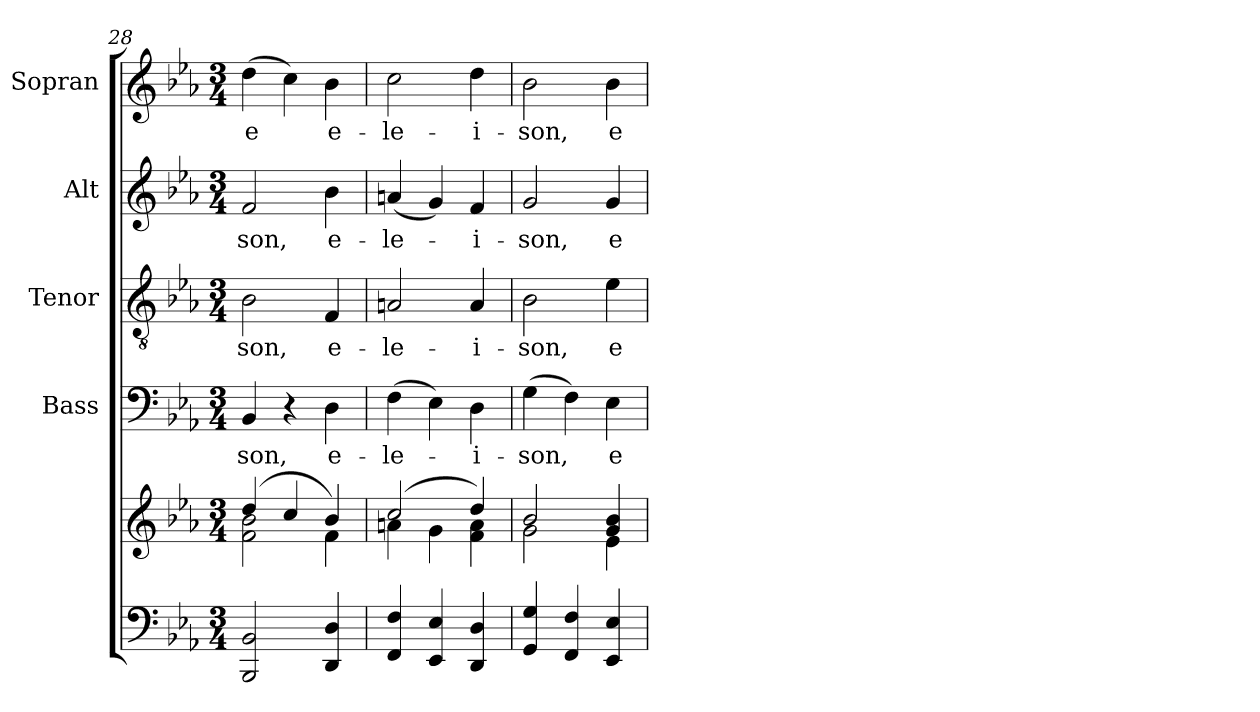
**kern	**kern	**kern	**text	**kern	**text	**kern	**text	**kern	**text
*part5	*part5	*part4	*part4	*part3	*part3	*part2	*part2	*part1	*part1
*staff6	*staff5	*staff4	*staff4	*staff3	*staff3	*staff2	*staff2	*staff1	*staff1
*	*	*I"Bass	*	*I"Tenor	*	*I"Alt	*	*I"Sopran	*
*	*	*I'B.	*	*I'T.	*	*I'A.	*	*I'S.	*
*clefF4	*clefG2	*clefF4	*	*clefGv2	*	*clefG2	*	*clefG2	*
*k[b-e-a-]	*k[b-e-a-]	*k[b-e-a-]	*	*k[b-e-a-]	*	*k[b-e-a-]	*	*k[b-e-a-]	*
*E-:	*E-:	*E-:	*	*E-:	*	*E-:	*	*E-:	*
*M3/4	*M3/4	*M3/4	*	*M3/4	*	*M3/4	*	*M3/4	*
=28	=28	=28	=28	=28	=28	=28	=28	=28	=28
*	*^	*	*	*	*	*	*	*	*
!	!	!	!	!LO:LY:b	!	!LO:LY:b	!	!LO:LY:b	!	!LO:LY:b
2BBB-/ 2BB-/	(4dd/	2f\ 2b-\	4BB-/	-son,	2B-\	-son,	2f/	-son,	(>4dd\	-e
.	4cc/	.	4r	.	.	.	.	.	4cc\)	.
!	!	!	!	!LO:LY:b	!	!LO:LY:b	!	!LO:LY:b	!	!LO:LY:b
4DD/ 4D/	4b-/)	4f\	4D\	e-	4F/	e-	4b-\	e-	4b-\	e-
=29	=29	=29	=29	=29	=29	=29	=29	=29	=29	=29
!	!	!	!	!LO:LY:b	!	!LO:LY:b	!	!LO:LY:b	!	!LO:LY:b
4FF/ 4F/	(2cc/	4an\	(>4F\	-le-	2An/	-le-	(<4an/	-le-	2cc\	-le-
4EE-/ 4E-/	.	4g\	4E-\)	.	.	.	4g/)	.	.	.
!	!	!	!	!LO:LY:b	!	!LO:LY:b	!	!LO:LY:b	!	!LO:LY:b
4DD/ 4D/	4dd/)	4f\ 4a\	4D\	-i-	4A/	-i-	4f/	-i-	4dd\	-i-
=30	=30	=30	=30	=30	=30	=30	=30	=30	=30	=30
!	!	!	!	!LO:LY:b	!	!LO:LY:b	!	!LO:LY:b	!	!LO:LY:b
4GG/ 4G/	2b-/	2g\	(>4G\	-son,	2B-\	-son,	2g/	-son,	2b-\	-son,
4FF/ 4F/	.	.	4F\)	.	.	.	.	.	.	.
!	!	!	!	!LO:LY:b	!	!LO:LY:b	!	!LO:LY:b	!	!LO:LY:b
4EE-/ 4E-/	4g/ 4b-/	4e-\	4E-\	e-	4e-\	e-	4g/	e-	4b-\	e-
*	*v	*v	*	*	*	*	*	*	*	*
=	=	=	=	=	=	=	=	=	=
*-	*-	*-	*-	*-	*-	*-	*-	*-	*-
